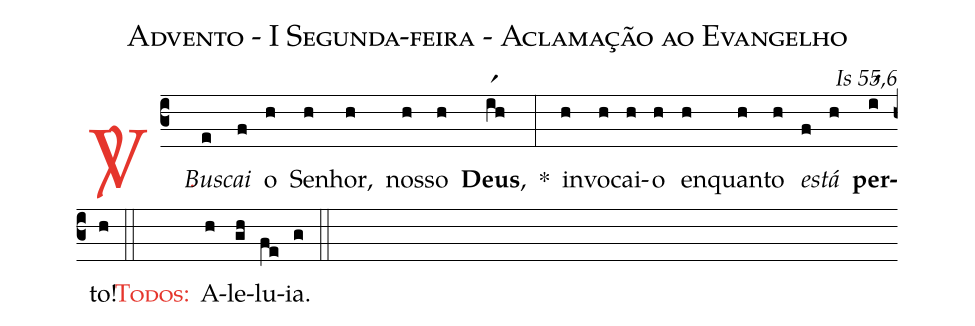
name: Advento - I Segunda-feira - Aclamação ao Evangelho;
commentary: Is 55,6;
%%
(c3)

<c><sp>V/</sp>.</c>() <i>Bus</i>(e)<i>cai</i>(f) o(h) Se(h)nhor,(h) nos(h)so(h) <b>Deus</b>,(ir1h) *(:) in(h)vo(h)cai-(h)o(h) en(h)quan(h)to(h) <i>es</i>(f)<i>tá</i>(h) <b>per</b>(ir1)to!(h)

(::)

<c><sc>Todos</sc>:</c>() A(h)le(gh)lu(fe)ia.(g)

(::)
